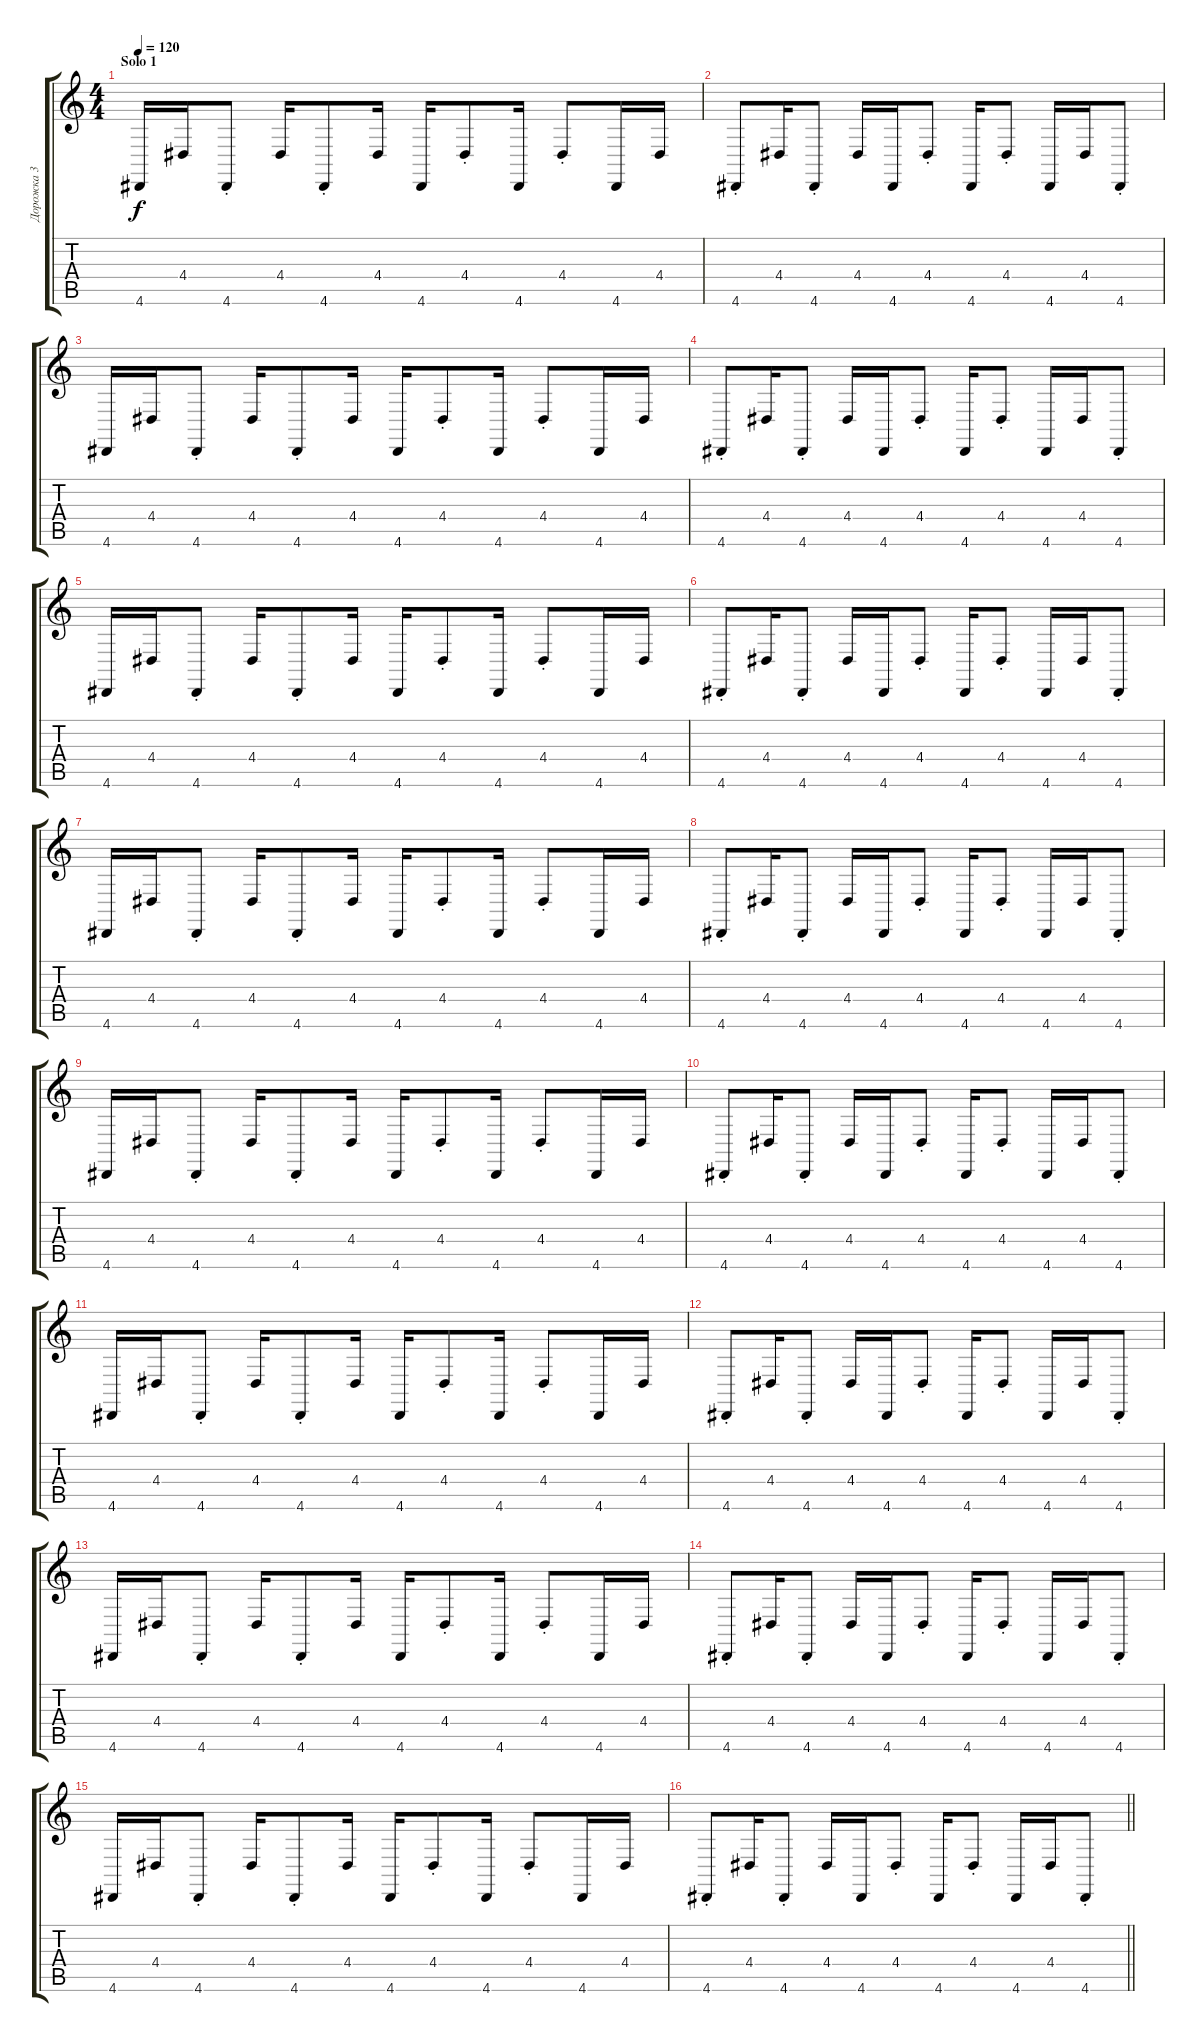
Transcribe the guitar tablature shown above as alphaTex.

\track ("Дорожка 3" "Дорожка 3") {instrument lead2sawtooth}
\staff {score tabs}
\tuning (Db4 Ab3 E3 B2 Gb2 B1) {hide}
\ts (4 4)
\section ("" "Solo 1")
\tempo 120
\clef g2
\ks c
4.6.16{dy f} 4.4.16 4.6{st}.8 4.4.16 4.6{st}.8 4.4.16 4.6.16 4.4{st}.8 4.6.16 4.4{st}.8 4.6.16 4.4.16 |
4.6{st}.8 4.4.16 4.6{st}.8 4.4.16 4.6.16 4.4{st}.8 4.6.16 4.4{st}.8 4.6.16 4.4.16 4.6{st}.8 |
4.6.16 4.4.16 4.6{st}.8 4.4.16 4.6{st}.8 4.4.16 4.6.16 4.4{st}.8 4.6.16 4.4{st}.8 4.6.16 4.4.16 |
4.6{st}.8 4.4.16 4.6{st}.8 4.4.16 4.6.16 4.4{st}.8 4.6.16 4.4{st}.8 4.6.16 4.4.16 4.6{st}.8 |
4.6.16 4.4.16 4.6{st}.8 4.4.16 4.6{st}.8 4.4.16 4.6.16 4.4{st}.8 4.6.16 4.4{st}.8 4.6.16 4.4.16 |
4.6{st}.8 4.4.16 4.6{st}.8 4.4.16 4.6.16 4.4{st}.8 4.6.16 4.4{st}.8 4.6.16 4.4.16 4.6{st}.8 |
4.6.16 4.4.16 4.6{st}.8 4.4.16 4.6{st}.8 4.4.16 4.6.16 4.4{st}.8 4.6.16 4.4{st}.8 4.6.16 4.4.16 |
4.6{st}.8 4.4.16 4.6{st}.8 4.4.16 4.6.16 4.4{st}.8 4.6.16 4.4{st}.8 4.6.16 4.4.16 4.6{st}.8 |
4.6.16 4.4.16 4.6{st}.8 4.4.16 4.6{st}.8 4.4.16 4.6.16 4.4{st}.8 4.6.16 4.4{st}.8 4.6.16 4.4.16 |
4.6{st}.8 4.4.16 4.6{st}.8 4.4.16 4.6.16 4.4{st}.8 4.6.16 4.4{st}.8 4.6.16 4.4.16 4.6{st}.8 |
4.6.16 4.4.16 4.6{st}.8 4.4.16 4.6{st}.8 4.4.16 4.6.16 4.4{st}.8 4.6.16 4.4{st}.8 4.6.16 4.4.16 |
4.6{st}.8 4.4.16 4.6{st}.8 4.4.16 4.6.16 4.4{st}.8 4.6.16 4.4{st}.8 4.6.16 4.4.16 4.6{st}.8 |
4.6.16 4.4.16 4.6{st}.8 4.4.16 4.6{st}.8 4.4.16 4.6.16 4.4{st}.8 4.6.16 4.4{st}.8 4.6.16 4.4.16 |
4.6{st}.8 4.4.16 4.6{st}.8 4.4.16 4.6.16 4.4{st}.8 4.6.16 4.4{st}.8 4.6.16 4.4.16 4.6{st}.8 |
4.6.16 4.4.16 4.6{st}.8 4.4.16 4.6{st}.8 4.4.16 4.6.16 4.4{st}.8 4.6.16 4.4{st}.8 4.6.16 4.4.16 |
\barLineRight lightlight
4.6{st}.8 4.4.16 4.6{st}.8 4.4.16 4.6.16 4.4{st}.8 4.6.16 4.4{st}.8 4.6.16 4.4.16 4.6{st}.8
